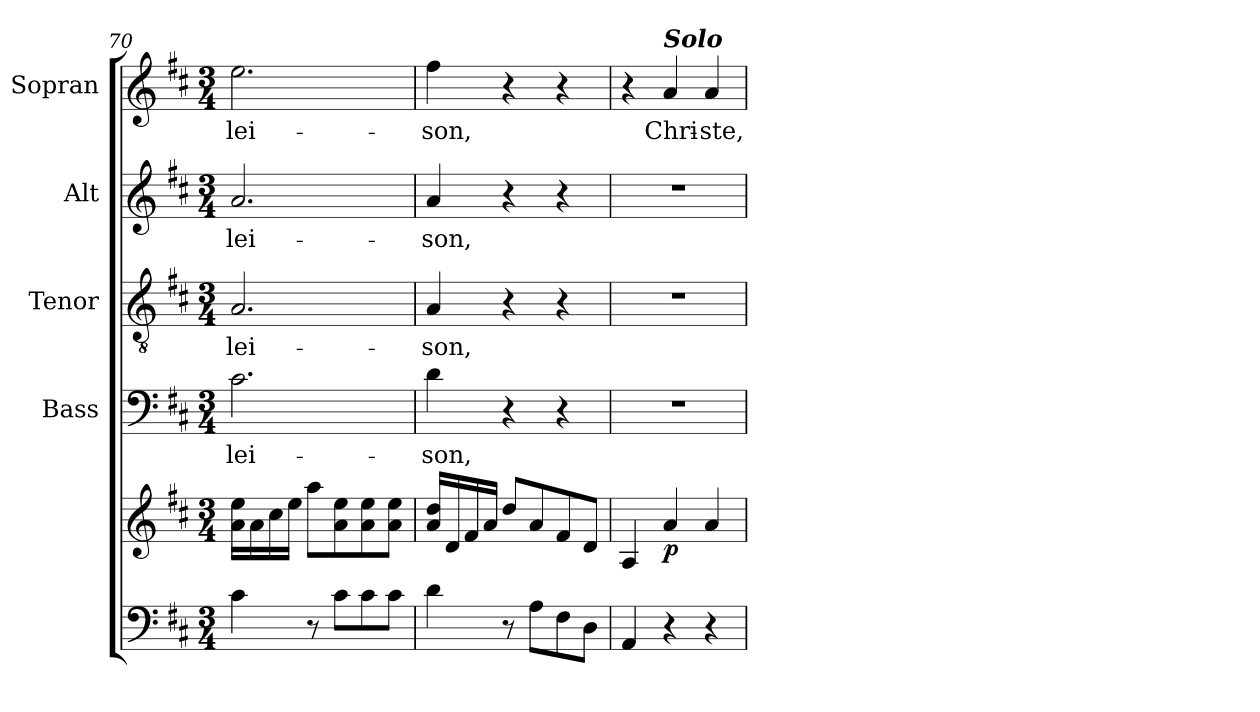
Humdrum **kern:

**kern	**kern	**dynam	**kern	**text	**kern	**text	**kern	**text	**kern	**text
*part5	*part5	*part5	*part4	*part4	*part3	*part3	*part2	*part2	*part1	*part1
*staff6	*staff5	*staff5/6	*staff4	*staff4	*staff3	*staff3	*staff2	*staff2	*staff1	*staff1
*	*	*	*I"Bass	*	*I"Tenor	*	*I"Alt	*	*I"Sopran	*
*	*	*	*I'B.	*	*I'T.	*	*I'A.	*	*I'S.	*
*clefF4	*clefG2	*	*clefF4	*	*clefGv2	*	*clefG2	*	*clefG2	*
*k[f#c#]	*k[f#c#]	*	*k[f#c#]	*	*k[f#c#]	*	*k[f#c#]	*	*k[f#c#]	*
*D:	*D:	*	*D:	*	*D:	*	*D:	*	*D:	*
*M3/4	*M3/4	*	*M3/4	*	*M3/4	*	*M3/4	*	*M3/4	*
=70	=70	=70	=70	=70	=70	=70	=70	=70	=70	=70
!	!	!	!	!LO:LY:b	!	!LO:LY:b	!	!LO:LY:b	!	!LO:LY:b
4c#\	16a\ 16ee\LL	.	2.c#\	-lei-	2.A/	-lei-	2.a/	-lei-	2.ee\	-lei-
.	16a\	.	.	.	.	.	.	.	.	.
.	16cc#\	.	.	.	.	.	.	.	.	.
.	16ee\JJ	.	.	.	.	.	.	.	.	.
8r	8aa\L	.	.	.	.	.	.	.	.	.
8c#\L	8a\ 8ee\	.	.	.	.	.	.	.	.	.
8c#\	8a\ 8ee\	.	.	.	.	.	.	.	.	.
8c#\J	8a\ 8ee\J	.	.	.	.	.	.	.	.	.
!!LO:PB:g=z
=71	=71	=71	=71	=71	=71	=71	=71	=71	=71	=71
!	!	!	!	!LO:LY:b	!	!LO:LY:b	!	!LO:LY:b	!	!LO:LY:b
4d\	16a/ 16dd/LL	.	4d\	-son,	4A/	-son,	4a/	-son,	4ff#\	-son,
.	16d/	.	.	.	.	.	.	.	.	.
.	16f#/	.	.	.	.	.	.	.	.	.
.	16a/JJ	.	.	.	.	.	.	.	.	.
8r	8dd/L	.	4r	.	4r	.	4r	.	4r	.
8A\L	8a/	.	.	.	.	.	.	.	.	.
8F#\	8f#/	.	4r	.	4r	.	4r	.	4r	.
8D\J	8d/J	.	.	.	.	.	.	.	.	.
=72	=72	=72	=72	=72	=72	=72	=72	=72	=72	=72
4AA/	4A/	.	2.r	.	2.r	.	2.r	.	4r	.
!	!	!	!	!	!	!	!	!	!LO:TX:a:Bi:t=Solo	!
!	!	!LO:DY:b	!	!	!	!	!	!	!	!LO:LY:b
4r	4a/	p	.	.	.	.	.	.	4a/	Chri-
!	!	!	!	!	!	!	!	!	!	!LO:LY:b
4r	4a/	.	.	.	.	.	.	.	4a/	-ste,
=	=	=	=	=	=	=	=	=	=	=
*-	*-	*-	*-	*-	*-	*-	*-	*-	*-	*-
